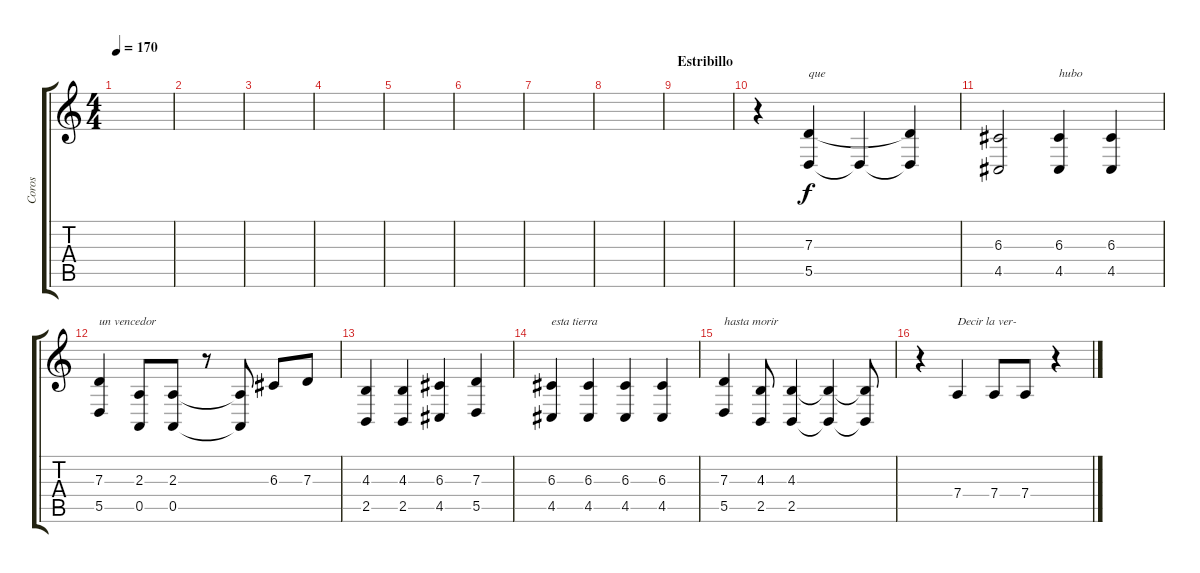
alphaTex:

\track ("Coros" "Coros") {instrument viola}
\staff {score tabs}
\tuning (E4 B3 G3 D3 A2 E2) {hide}
\ts (4 4)
\tempo 170
\clef g2
\ks c
|
|
|
|
|
|
|
|
\section ("" "Estribillo")
|
r.4 (7.3 5.5).4{txt "que"} 5.5{t}.4 (7.3{t} 5.5{t}).4 |
(6.3 4.5).2 (6.3 4.5).4{txt "hubo"} (6.3 4.5).4 |
(7.3 5.5).4{txt "un vencedor"} (2.3 0.5).8 (2.3 0.5).8 r.8 (2.3{t} 0.5{t}).8 6.3.8 7.3.8 |
(4.3 2.5).4 (4.3 2.5).4 (6.3 4.5).4 (7.3 5.5).4 |
(6.3 4.5).4{txt "esta tierra"} (6.3 4.5).4 (6.3 4.5).4 (6.3 4.5).4 |
(7.3 5.5).4{txt "hasta morir"} (4.3 2.5).8 (4.3 2.5).4 (4.3{t} 2.5{t}).4 (4.3{t} 2.5{t}).8 |
r.4 7.4.4{txt "Decir la ver-"} 7.4.8 7.4.8 r.4
